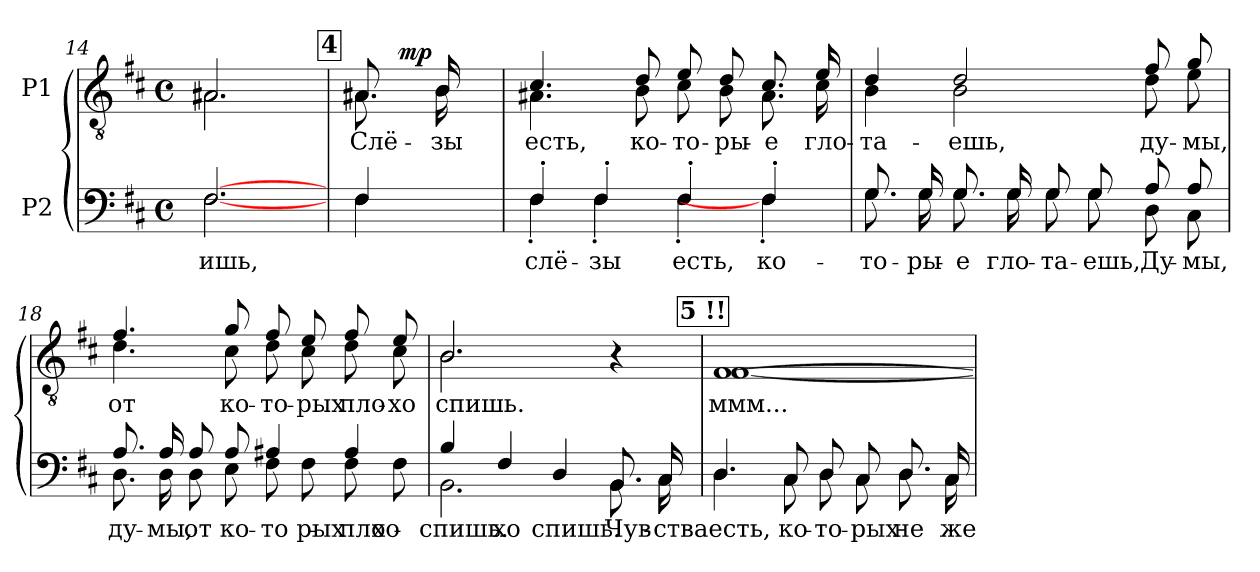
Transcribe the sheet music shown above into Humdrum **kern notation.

**kern	**text	**kern	**text	**dynam
*part2	*part2	*part1	*part1	*part1
*staff2	*staff2	*staff1	*staff1	*staff1
*I"P2	*	*I"P1	*	*
*clefF4	*	*clefGv2	*	*
*	*	*ITrd7c12	*	*
*k[f#c#]	*	*k[f#c#]	*	*
*b:	*	*b:	*	*
*M4/4	*	*M4/4	*	*
*met(c)	*	*met(c)	*	*
=14	=14	=14	=14	=14
!	!LO:LY:a:color=#000000	!	!	!
*^	*	*^	*	*
[2.F#i/	[2.F#i\	-ишь,	2.AA#Xi/	2.AA#i\	.	.
*	*	*	*v	*v	*	*
!!LO:LB:g=z
!!LO:REH:place=s1:B:color=#000000:enc=box:fs=19.9975:t=4
=15	=15	=15	=15	=15	=15
*	*	*	*^	*	*
!	!	!	!	!	!LO:LY:b:color=#000000	!
*	*	*	*	*^	*	*
4F#i/	4F#i\	.	8.AA#Xi/	8.AA#i\	16ryy	Слё-	.
.	.	.	.	.	64..ryy	.	.
.	.	.	.	.	8ryy	.	mp
!	!	!	!	!	!	!LO:LY:b:color=#000000	!
.	.	.	16BBi/L	16BBi\L	.	-зы	.
.	.	.	.	.	32ryy	.	.
.	.	.	.	.	256ryy	.	.
*	*	*	*v	*v	*v	*	*
=16	=16	=16	=16	=16	=16
*	*	*	*^	*	*
*	*	*	*	*^	*	*
!	!	!LO:LY:a:color=#000000	!	!	!	!	!
*	*	*	*v	*v	*v	*	*
*	*	*	*^	*	*
*	*	*	*	*^	*	*
!	!	!	!	!	!	!LO:LY:b:color=#000000	!
*	*	*	*	*v	*v	*	*
4F#'i/	4F#'i\	слё-	4.C#i/	4.AA#Xi\	есть,	.
!	!	!LO:LY:a:color=#000000	!	!	!	!
4F#'i/	4F#'i\	-зы	.	.	.	.
!	!	!	!	!	!LO:LY:b:color=#000000	!
.	.	.	8Di/	8BBi\	ко-	.
!	!	!LO:LY:a:color=#000000	!	!	!	!
!	!	!	!	!	!LO:LY:b:color=#000000	!
4F#'i/	4F#'i\	есть,	8Ei/	8C#i\	-то-	.
!	!	!	!	!	!LO:LY:b:color=#000000	!
.	.	.	8Di/	8BBi\	-ры-	.
!	!	!LO:LY:a:color=#000000	!	!	!	!
!	!	!	!	!	!LO:LY:b:color=#000000	!
4F#'i/]	4F#'i\	ко-	8.C#i/	8.AA#i\	-е	.
!	!	!	!	!	!LO:LY:b:color=#000000	!
.	.	.	16Ei/L	16C#i\L	гло-	.
=17	=17	=17	=17	=17	=17	=17
!	!	!LO:LY:a:color=#000000	!	!	!	!
!	!	!	!	!	!LO:LY:b:color=#000000	!
8.Gi/	8.Gi\	-то-	4Di/	4BBi\	-та-	.
!	!	!LO:LY:a:color=#000000	!	!	!	!
16Gi/	16Gi\	-ры-	.	.	.	.
!	!	!LO:LY:a:color=#000000	!	!	!	!
!	!	!	!	!	!LO:LY:b:color=#000000	!
8.Gi/	8.Gi\	-е	2Di/	2BBi\	-ешь,	.
!	!	!LO:LY:a:color=#000000	!	!	!	!
16Gi/	16Gi\	гло-	.	.	.	.
!	!	!LO:LY:a:color=#000000	!	!	!	!
8Gi/	8Gi\	-та-	.	.	.	.
!	!	!LO:LY:a:color=#000000	!	!	!	!
8Gi/	8Gi\	-ешь,	.	.	.	.
!	!	!LO:LY:a:color=#000000	!	!	!	!
!	!	!LO:LY:b:color=#000000	!	!	!	!
!	!	!	!	!	!LO:LY:b:color=#000000	!
8Ai/	8Di\	Ду-	8F#i/	8Di\	ду-	.
!	!	!LO:LY:a:color=#000000	!	!	!	!
!	!	!LO:LY:b:color=#000000	!	!	!	!
!	!	!	!	!	!LO:LY:b:color=#000000	!
8Ai/	8C#i\	-мы,	8Gi/L	8Ei\L	-мы,	.
=18	=18	=18	=18	=18	=18	=18
!	!	!LO:LY:a:color=#000000	!	!	!	!
!	!	!LO:LY:b:color=#000000	!	!	!	!
!	!	!	!	!	!LO:LY:b:color=#000000	!
8.Ai/	8.Di\	ду-	4.F#i/	4.Di\	от	.
!	!	!LO:LY:a:color=#000000	!	!	!	!
!	!	!LO:LY:b:color=#000000	!	!	!	!
16Ai/	16Di\	-мы,	.	.	.	.
!	!	!LO:LY:a:color=#000000	!	!	!	!
!	!	!LO:LY:b:color=#000000	!	!	!	!
8Ai/	8Di\	от	.	.	.	.
!	!	!LO:LY:a:color=#000000	!	!	!	!
!	!	!LO:LY:b:color=#000000	!	!	!	!
!	!	!	!	!	!LO:LY:b:color=#000000	!
8Ai/L	8Ei\	ко-	8Gi/	8C#i\	ко-	.
!	!	!LO:LY:a:color=#000000	!	!	!	!
!	!	!LO:LY:b:color=#000000	!	!	!	!
!	!	!	!	!	!LO:LY:b:color=#000000	!
4A#Xi/	8F#i\	-то-	8F#i/	8Di\	-то-	.
!	!	!LO:LY:b:color=#000000	!	!	!	!
!	!	!	!	!	!LO:LY:b:color=#000000	!
.	8F#i\	-рых	8Ei/	8C#i\	-рых	.
!	!	!LO:LY:a:color=#000000	!	!	!	!
!	!	!LO:LY:b:color=#000000	!	!	!	!
!	!	!	!	!	!LO:LY:b:color=#000000	!
4A#i/	8F#i\	пло-	8F#i/	8Di\	пло-	.
!	!	!LO:LY:b:color=#000000	!	!	!	!
!	!	!	!	!	!LO:LY:b:color=#000000	!
.	8F#i\L	-хо	8Ei/L	8C#i\L	-хо	.
!!LO:PB:g=z	!!
=19	=19	=19	=19	=19	=19	=19
!	!	!LO:LY:a:color=#000000	!	!	!	!
!	!	!LO:LY:b:color=#000000	!	!	!	!
!	!	!	!	!	!LO:LY:b:color=#000000	!
4Bi/	2.BBi\	спишь.	2.BBi/	2.BBi\	спишь.	.
!	!	!LO:LY:a:color=#000000	!	!	!	!
4F#i/	.	-хо	.	.	.	.
!	!	!LO:LY:a:color=#000000	!	!	!	!
4Di/	.	спишь.	.	.	.	.
!	!	!LO:LY:a:color=#000000	!	!	!	!
8.BBi/	8.BBi\	Чув-	4r	4ryy	.	.
!	!	!LO:LY:a:color=#000000	!	!	!	!
16C#i/L	16C#i\L	-ства	.	.	.	.
!!LO:REH:place=s1:B:color=#000000:enc=box:fs=19.9975:t=5	!!
=20	=20	=20	=20	=20	=20	=20
!	!	!LO:LY:a:color=#000000	!	!	!	!
!	!	!	!	!	!LO:LY:b:color=#000000	!
4.Di/	4.Di\	есть,	[1FF#i/	[1FF#i\	ммм...	.
!	!	!LO:LY:a:color=#000000	!	!	!	!
8C#i/	8C#i\	ко-	.	.	.	.
!	!	!LO:LY:a:color=#000000	!	!	!	!
8Di/	8Di\	-то-	.	.	.	.
!	!	!LO:LY:a:color=#000000	!	!	!	!
8C#i/	8C#i\	-рых	.	.	.	.
!	!	!LO:LY:a:color=#000000	!	!	!	!
8.Di/	8.Di\	не	.	.	.	.
!	!	!LO:LY:a:color=#000000	!	!	!	!
16C#i/L	16C#i\L	же-	.	.	.	.
*v	*v	*	*	*	*	*
*	*	*v	*v	*	*
=	=	=	=	=
*-	*-	*-	*-	*-
